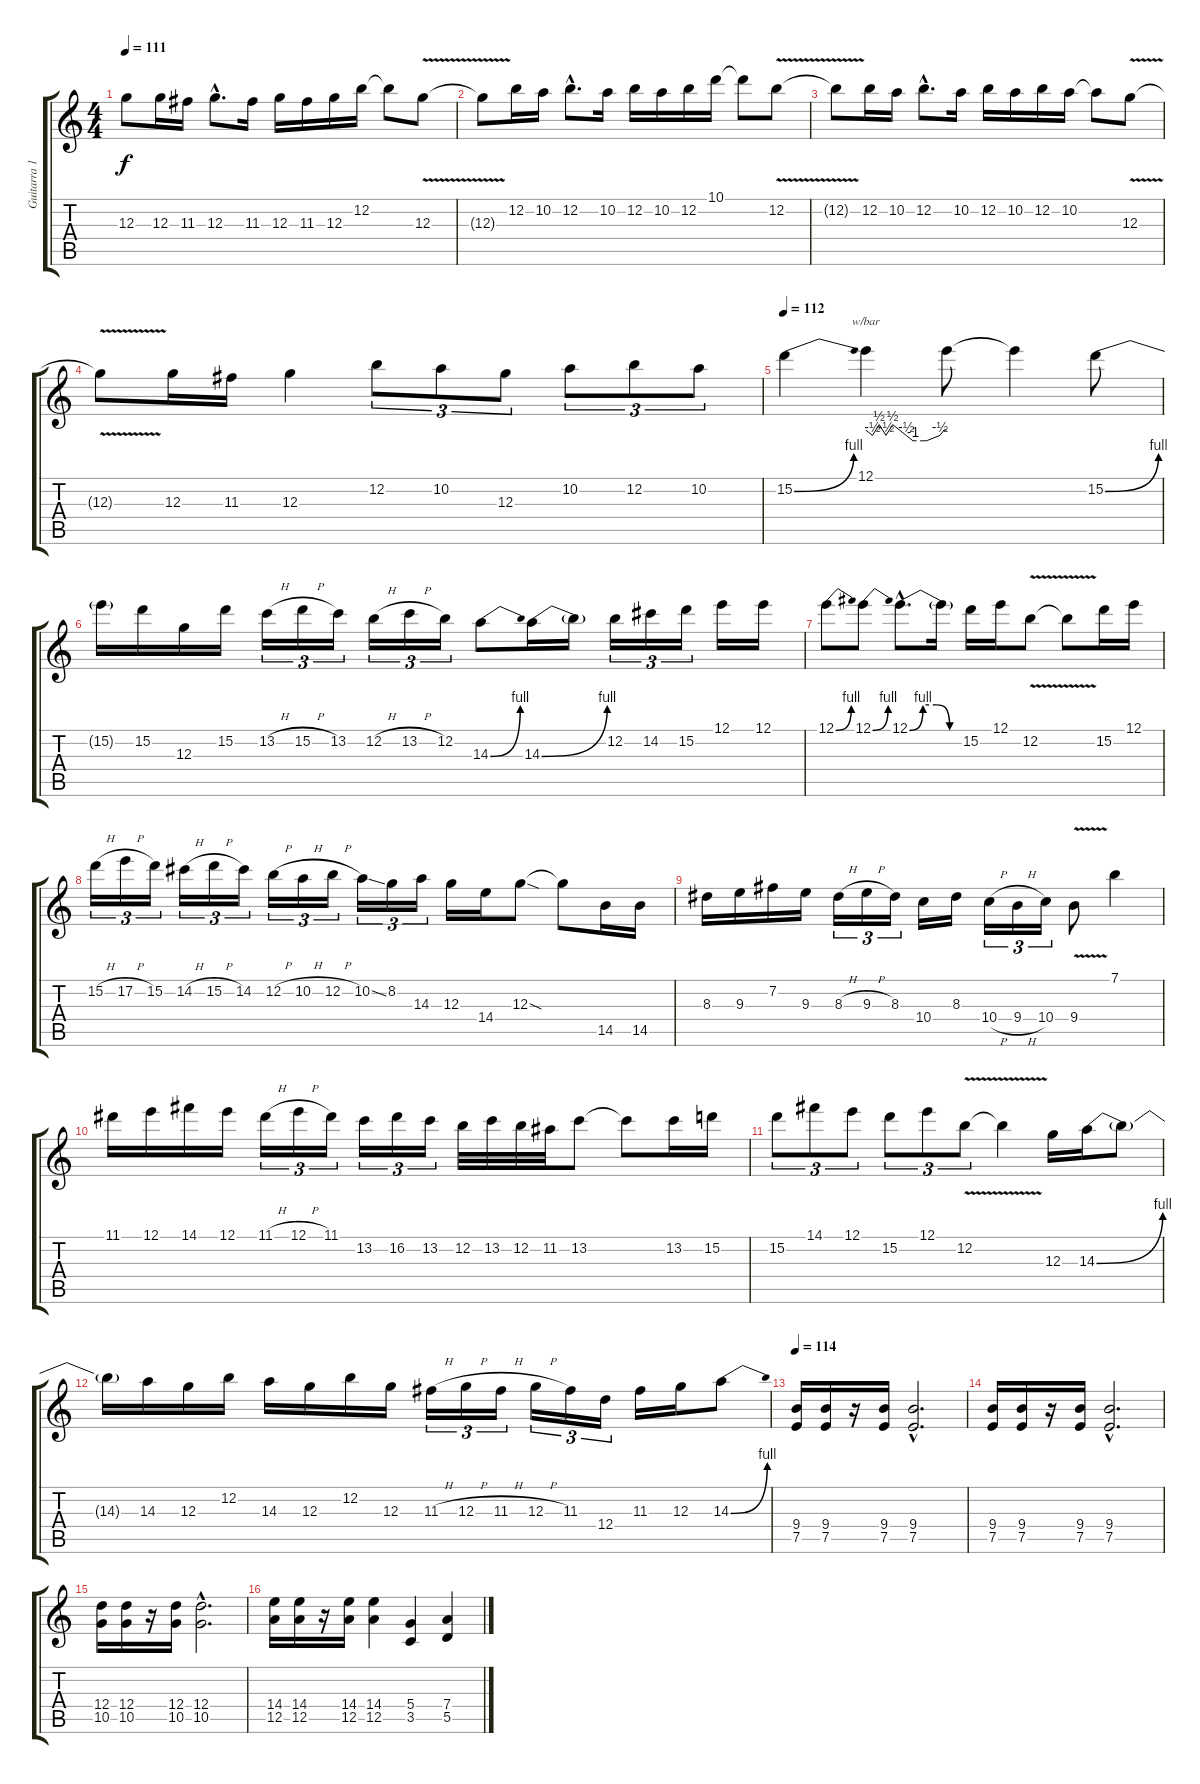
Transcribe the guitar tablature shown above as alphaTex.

\track ("Guitarra 1/ solo" "Guitarra 1") {instrument distortionguitar}
\staff {score tabs}
\tuning (E4 B3 G3 D3 A2 E2) {hide}
\ts (4 4)
\tempo 111
\clef g2
\ks c
12.3.8{dy f} 12.3.16 11.3.16 12.3{hac}.8{d} 11.3.16 12.3.16 11.3.16 12.3.16 12.2.16 12.2{t}.8 12.3{v}.8 |
12.3{t}.8 12.2.16 10.2.16 12.2{hac}.8{d} 10.2.16 12.2.16 10.2.16 12.2.16 10.1.16 10.1{t}.8 12.2{v}.8 |
12.2{t}.8 12.2.16 10.2.16 12.2{hac}.8{d} 10.2.16 12.2.16 10.2.16 12.2.16 10.2.16 10.2{t}.8 12.3{v}.8 |
12.3{t}.8 12.3.16 11.3.16 12.3.4 12.2.8{tu (3 2)} 10.2.8{tu (3 2)} 12.3.8{tu (3 2)} 10.2.8{tu (3 2)} 12.2.8{tu (3 2)} 10.2.8{tu (3 2)} |
\tempo 112
15.2{be (bend 0 0 60 4)}.4 12.1.4{tbe (custom default 0 0 5 -2 10 2 15 -2 20 2 25 0 30 -2 35 -4 43 -4 45 -4 55 -2 58 0 60 0)} 12.1{t}.8 12.1{t}.4 15.2{be (bend 0 0 60 4)}.8 |
15.2{t}.16 15.2.16 12.3.16 15.2.16 13.2{h}.16{tu (3 2)} 15.2{h}.16{tu (3 2)} 13.2.16{tu (3 2)} 12.2{h}.16{tu (3 2)} 13.2{h}.16{tu (3 2)} 12.2.16{tu (3 2)} 14.3{be (bend 0 0 60 4)}.8 14.3{be (bend 0 0 60 4)}.16 14.3{t}.16 12.2.16{tu (3 2)} 14.2.16{tu (3 2)} 15.2.16{tu (3 2)} 12.1.16 12.1.16 |
12.1{be (bend 0 0 60 4)}.8 12.1{be (bend 0 0 60 4)}.8 12.1{be (custom 0 0 15 4 30 4 45 0 60 0) hac}.8{d} 12.1{t}.16 15.2.16 12.1.16 12.2{v}.8 12.2{t}.8 15.2.16 12.1.16 |
15.2{h}.16{tu (3 2)} 17.2{h}.16{tu (3 2)} 15.2.16{tu (3 2)} 14.2{h}.16{tu (3 2)} 15.2{h}.16{tu (3 2)} 14.2.16{tu (3 2)} 12.2{h}.16{tu (3 2)} 10.2{h}.16{tu (3 2)} 12.2{h}.16{tu (3 2)} 10.2{ss}.16{tu (3 2)} 8.2.16{tu (3 2)} 14.3.16{tu (3 2)} 12.3.16 14.4.16 12.3{sod}.8 12.3{t}.8 14.5.16 14.5.16 |
8.3.16 9.3.16 7.2.16 9.3.16 8.3{h}.16{tu (3 2)} 9.3{h}.16{tu (3 2)} 8.3.16{tu (3 2)} 10.4.16 8.3.16 10.4{h}.16{tu (3 2)} 9.4{h}.16{tu (3 2)} 10.4.16{tu (3 2)} 9.4{v}.8 7.1.4 |
11.1.16 12.1.16 14.1.16 12.1.16 11.1{h}.16{tu (3 2)} 12.1{h}.16{tu (3 2)} 11.1.16{tu (3 2)} 13.2.16{tu (3 2)} 16.2.16{tu (3 2)} 13.2.16{tu (3 2)} 12.2.32 13.2.32 12.2.32 11.2.32 13.2.8 13.2{t}.8 13.2.16 15.2.16 |
15.2.8{tu (3 2)} 14.1.8{tu (3 2)} 12.1.8{tu (3 2)} 15.2.8{tu (3 2)} 12.1.8{tu (3 2)} 12.2{v}.8{tu (3 2)} 12.2{t}.4 12.3.16 14.3{be (bend 0 0 60 4)}.16 14.3{t}.8 |
14.3{t}.16 14.3.16 12.3.16 12.2.16 14.3.16 12.3.16 12.2.16 12.3.16 11.3{h}.16{tu (3 2)} 12.3{h}.16{tu (3 2)} 11.3{h}.16{tu (3 2)} 12.3{h}.16{tu (3 2)} 11.3.16{tu (3 2)} 12.4.16{tu (3 2)} 11.3.16 12.3.16 14.3{be (bend 0 0 60 4)}.8 |
\tempo 114
(9.4 7.5).16 (9.4 7.5).16 r.16 (9.4 7.5).16 (9.4{hac} 7.5{hac}).2{d} |
(9.4 7.5).16 (9.4 7.5).16 r.16 (9.4 7.5).16 (9.4{hac} 7.5{hac}).2{d} |
(12.4 10.5).16 (12.4 10.5).16 r.16 (12.4 10.5).16 (12.4{hac} 10.5{hac}).2{d} |
(14.4 12.5).16 (14.4 12.5).16 r.16 (14.4 12.5).16 (14.4 12.5).4 (5.4 3.5).4 (7.4 5.5).4
